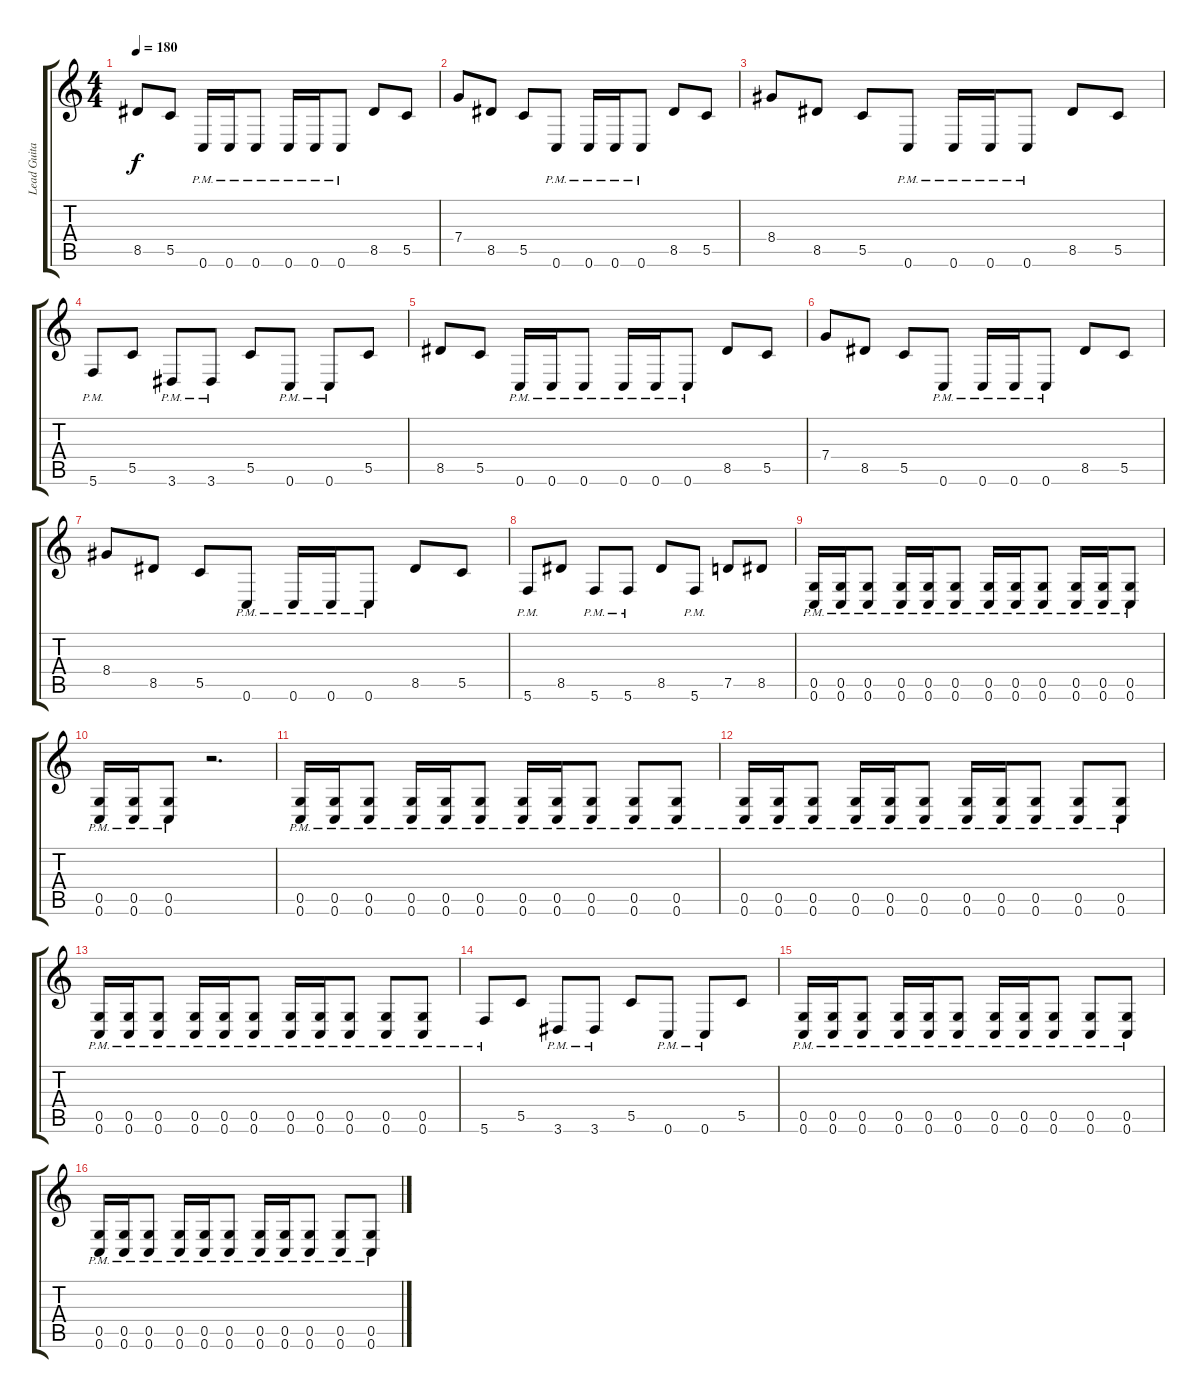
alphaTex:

\track ("Lead Guitar" "Lead Guita") {instrument distortionguitar}
\staff {score tabs}
\tuning (D4 A3 F3 C3 G2 C2) {hide}
\ts (4 4)
\tempo 180
\clef g2
\ks c
8.5.8{dy f} 5.5.8 0.6{pm}.16 0.6{pm}.16 0.6{pm}.8 0.6{pm}.16 0.6{pm}.16 0.6{pm}.8 8.5.8 5.5.8 |
7.4.8 8.5.8 5.5.8 0.6{pm}.8 0.6{pm}.16 0.6{pm}.16 0.6{pm}.8 8.5.8 5.5.8 |
8.4.8 8.5.8 5.5.8 0.6{pm}.8 0.6{pm}.16 0.6{pm}.16 0.6{pm}.8 8.5.8 5.5.8 |
5.6{pm}.8 5.5.8 3.6{pm}.8 3.6{pm}.8 5.5.8 0.6{pm}.8 0.6{pm}.8 5.5.8 |
8.5.8 5.5.8 0.6{pm}.16 0.6{pm}.16 0.6{pm}.8 0.6{pm}.16 0.6{pm}.16 0.6{pm}.8 8.5.8 5.5.8 |
7.4.8 8.5.8 5.5.8 0.6{pm}.8 0.6{pm}.16 0.6{pm}.16 0.6{pm}.8 8.5.8 5.5.8 |
8.4.8 8.5.8 5.5.8 0.6{pm}.8 0.6{pm}.16 0.6{pm}.16 0.6{pm}.8 8.5.8 5.5.8 |
5.6{pm}.8 8.5.8 5.6{pm}.8 5.6{pm}.8 8.5.8 5.6{pm}.8 7.5.8 8.5.8 |
(0.5{pm} 0.6{pm}).16 (0.5{pm} 0.6{pm}).16 (0.5{pm} 0.6{pm}).8 (0.5{pm} 0.6{pm}).16 (0.5{pm} 0.6{pm}).16 (0.5{pm} 0.6{pm}).8 (0.5{pm} 0.6{pm}).16 (0.5{pm} 0.6{pm}).16 (0.5{pm} 0.6{pm}).8 (0.5{pm} 0.6{pm}).16 (0.5{pm} 0.6{pm}).16 (0.5{pm} 0.6{pm}).8 |
(0.5{pm} 0.6{pm}).16 (0.5{pm} 0.6{pm}).16 (0.5{pm} 0.6{pm}).8 r.2{d} |
(0.5{pm} 0.6{pm}).16 (0.5{pm} 0.6{pm}).16 (0.5{pm} 0.6{pm}).8 (0.5{pm} 0.6{pm}).16 (0.5{pm} 0.6{pm}).16 (0.5{pm} 0.6{pm}).8 (0.5{pm} 0.6{pm}).16 (0.5{pm} 0.6{pm}).16 (0.5{pm} 0.6{pm}).8 (0.5{pm} 0.6{pm}).8 (0.5{pm} 0.6{pm}).8 |
(0.5{pm} 0.6{pm}).16 (0.5{pm} 0.6{pm}).16 (0.5{pm} 0.6{pm}).8 (0.5{pm} 0.6{pm}).16 (0.5{pm} 0.6{pm}).16 (0.5{pm} 0.6{pm}).8 (0.5{pm} 0.6{pm}).16 (0.5{pm} 0.6{pm}).16 (0.5{pm} 0.6{pm}).8 (0.5{pm} 0.6{pm}).8 (0.5{pm} 0.6{pm}).8 |
(0.5{pm} 0.6{pm}).16 (0.5{pm} 0.6{pm}).16 (0.5{pm} 0.6{pm}).8 (0.5{pm} 0.6{pm}).16 (0.5{pm} 0.6{pm}).16 (0.5{pm} 0.6{pm}).8 (0.5{pm} 0.6{pm}).16 (0.5{pm} 0.6{pm}).16 (0.5{pm} 0.6{pm}).8 (0.5{pm} 0.6{pm}).8 (0.5{pm} 0.6{pm}).8 |
5.6{pm}.8 5.5.8 3.6{pm}.8 3.6{pm}.8 5.5.8 0.6{pm}.8 0.6{pm}.8 5.5.8 |
(0.5{pm} 0.6{pm}).16 (0.5{pm} 0.6{pm}).16 (0.5{pm} 0.6{pm}).8 (0.5{pm} 0.6{pm}).16 (0.5{pm} 0.6{pm}).16 (0.5{pm} 0.6{pm}).8 (0.5{pm} 0.6{pm}).16 (0.5{pm} 0.6{pm}).16 (0.5{pm} 0.6{pm}).8 (0.5{pm} 0.6{pm}).8 (0.5{pm} 0.6{pm}).8 |
(0.5{pm} 0.6{pm}).16 (0.5{pm} 0.6{pm}).16 (0.5{pm} 0.6{pm}).8 (0.5{pm} 0.6{pm}).16 (0.5{pm} 0.6{pm}).16 (0.5{pm} 0.6{pm}).8 (0.5{pm} 0.6{pm}).16 (0.5{pm} 0.6{pm}).16 (0.5{pm} 0.6{pm}).8 (0.5{pm} 0.6{pm}).8 (0.5{pm} 0.6{pm}).8
